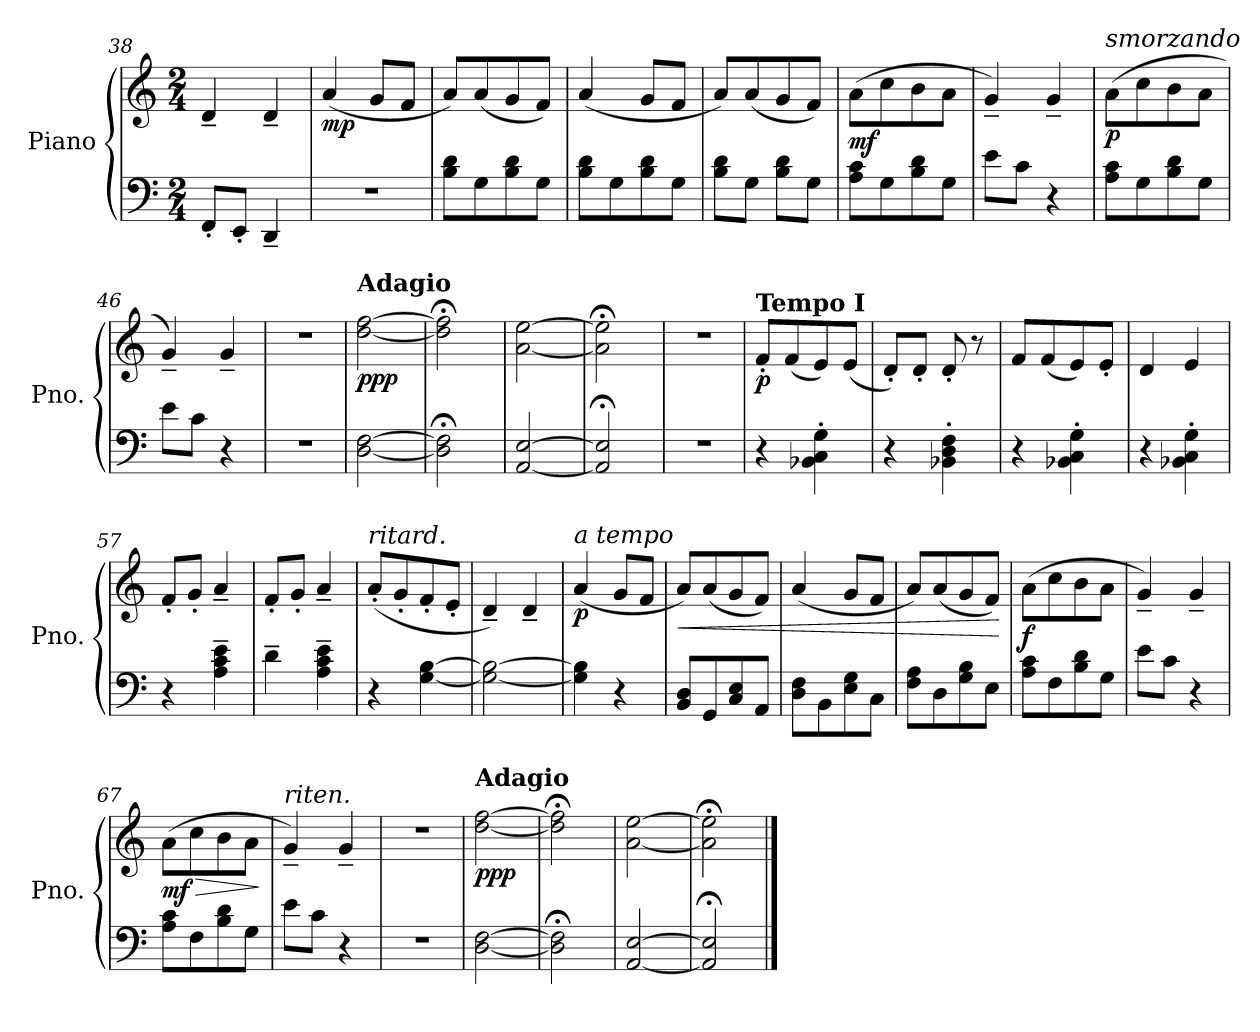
**kern	**kern	**dynam
*part1	*part1	*part1
*staff2	*staff1	*staff1/2
*I"Piano	*	*
*I'Pno.	*	*
*clefF4	*clefG2	*
*k[]	*k[]	*
*M2/4	*M2/4	*
=38	=38	=38
8FF'/L	4d~/	.
8EE'/J	.	.
4DD~/	4d~/	.
=39	=39	=39
!	!	!LO:DY:b
2r	(4a/	mp
.	8g/L	.
.	8f/J	.
=40	=40	=40
8B\ 8d\L	8a/L)	.
8G\	(8a/	.
8B\ 8d\	8g/	.
8G\J	8f/J)	.
=41	=41	=41
8B\ 8d\L	(4a/	.
8G\	.	.
8B\ 8d\	8g/L	.
8G\J	8f/J	.
=42	=42	=42
8B\ 8d\L	8a/L)	.
8G\J	(8a/	.
8B\ 8d\L	8g/	.
8G\J	8f/J)	.
!!LO:LB:g=z
=43	=43	=43
!	!	!LO:DY:b
8A\ 8c\L	(>8a\L	mf
8G\	8cc\	.
8B\ 8d\	8b\	.
8G\J	8a\J	.
=44	=44	=44
8e\L	4g~/)	.
8c\J	.	.
4r	4g~/	.
=45	=45	=45
!	!LO:TX:a:i:t=smorzando	!
!	!	!LO:DY:b
8A\ 8c\L	(>8a\L	p
8G\	8cc\	.
8B\ 8d\	8b\	.
8G\J	8a\J	.
=46	=46	=46
8e\L	4g~/)	.
8c\J	.	.
4r	4g~/	.
=47	=47	=47
2r	2r	.
=48	=48	=48
!	!LO:TX:a:B:t=Adagio	!
!	!	!LO:DY:b
[2D\ [2F\	[2dd\ [2ff\	ppp
=49	=49	=49
2D\]; 2F\];	2dd\];< 2ff\];<	.
!!LO:LB:g=z
=50	=50	=50
[2AA/ [2E/	[2a\ [2ee\	.
=51	=51	=51
2AA/];< 2E/];<	2a\];< 2ee\];<	.
=52	=52	=52
2r	2r	.
=53	=53	=53
!	!LO:TX:a:B:t=Tempo I	!
!	!	!LO:DY:b
4r	8f'/L	p
.	(8f/	.
4BB-X\' 4C\' 4G\'	8e/)	.
.	(8e/J	.
=54	=54	=54
4r	8d'/L)	.
.	8d'/J	.
4BB-X\' 4D\' 4F\'	8d'/	.
.	8r	.
=55	=55	=55
4r	8f/L	.
.	(8f/	.
4BB-X\' 4C\' 4G\'	8e/)	.
.	8e'/J	.
=56	=56	=56
4r	4d/	.
4BB-X\' 4C\' 4G\'	4e/	.
=57	=57	=57
4r	8f'/L	.
.	8g'/J	.
4A\~ 4c\~ 4e\~	4a~/	.
!!LO:LB:g=z
=58	=58	=58
4d~\	8f'/L	.
.	8g'/J	.
4A\~ 4c\~ 4e\~	4a~/	.
=59	=59	=59
!	!LO:TX:a:i:t=ritard.	!
4r	(8a'/L	.
.	8g'/	.
[4G\ [4B\	8f'/	.
.	8e'/J	.
=60	=60	=60
2G\_ 2B\_	4d~/)	.
.	4d~/	.
=61	=61	=61
!	!LO:TX:a:i:t=a tempo	!
!	!	!LO:DY:b
4G\] 4B\]	(4a/	p
4r	8g/L	.
.	8f/J	.
=62	=62	=62
!	!	!LO:HP:b
8BB/ 8D/L	8a/L)	<
8GG/	(8a/	.
8C/ 8E/	8g/	.
8AA/J	8f/J)	.
=63	=63	=63
8D\ 8F\L	(4a/	.
8BB\	.	.
8E\ 8G\	8g/L	.
8C\J	8f/J	.
=64	=64	=64
8F\ 8A\L	8a/L)	.
8D\	(8a/	.
8G\ 8B\	8g/	.
8E\J	8f/J)	.
.	.	[
=65	=65	=65
!	!	!LO:DY:b
8A\ 8c\L	(>8a\L	f
8F\	8cc\	.
8B\ 8d\	8b\	.
8G\J	8a\J	.
!!LO:LB:g=z
=66	=66	=66
8e\L	4g~/)	.
8c\J	.	.
4r	4g~/	.
=67	=67	=67
!	!	!LO:HP:b
!	!	!LO:DY:n=1:b
8A\ 8c\L	(>8a\L	> mf
8F\	8cc\	.
8B\ 8d\	8b\	.
8G\J	8a\J	.
.	.	]
=68	=68	=68
!	!LO:TX:a:i:t=riten.	!
8e\L	4g~/)	.
8c\J	.	.
4r	4g~/	.
=69	=69	=69
2r	2r	.
=70	=70	=70
!	!LO:TX:a:B:t=Adagio	!
!	!	!LO:DY:b
[2D\ [2F\	[2dd\ [2ff\	ppp
=71	=71	=71
2D\]; 2F\];	2dd\];< 2ff\];<	.
=72	=72	=72
[2AA/ [2E/	[2a\ [2ee\	.
=73	=73	=73
2AA/]; 2E/];	2a\];< 2ee\];<	.
==	==	==
*-	*-	*-
